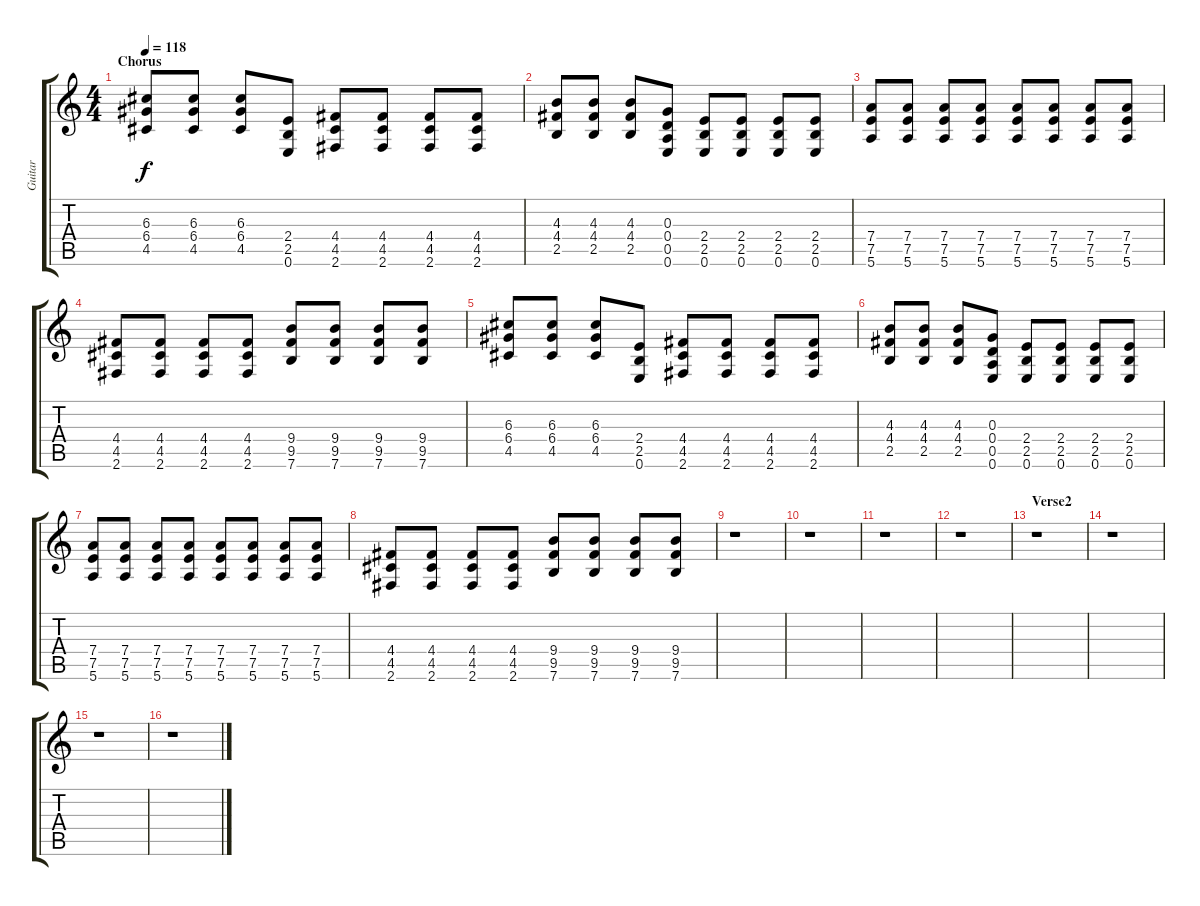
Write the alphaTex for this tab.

\track ("Guitar" "Guitar") {instrument distortionguitar}
\staff {score tabs}
\tuning (E4 B3 G3 D3 A2 E2) {hide}
\ts (4 4)
\section ("" "Chorus")
\tempo 118
\clef g2
\ks c
(6.3 6.4 4.5).8{dy f} (6.3 6.4 4.5).8 (6.3 6.4 4.5).8 (2.4 2.5 0.6).8 (4.4 4.5 2.6).8 (4.4 4.5 2.6).8 (4.4 4.5 2.6).8 (4.4 4.5 2.6).8 |
(4.3 4.4 2.5).8 (4.3 4.4 2.5).8 (4.3 4.4 2.5).8 (0.3 0.4 0.5 0.6).8 (2.4 2.5 0.6).8 (2.4 2.5 0.6).8 (2.4 2.5 0.6).8 (2.4 2.5 0.6).8 |
(7.4 7.5 5.6).8 (7.4 7.5 5.6).8 (7.4 7.5 5.6).8 (7.4 7.5 5.6).8 (7.4 7.5 5.6).8 (7.4 7.5 5.6).8 (7.4 7.5 5.6).8 (7.4 7.5 5.6).8 |
(4.4 4.5 2.6).8 (4.4 4.5 2.6).8 (4.4 4.5 2.6).8 (4.4 4.5 2.6).8 (9.4 9.5 7.6).8 (9.4 9.5 7.6).8 (9.4 9.5 7.6).8 (9.4 9.5 7.6).8 |
(6.3 6.4 4.5).8 (6.3 6.4 4.5).8 (6.3 6.4 4.5).8 (2.4 2.5 0.6).8 (4.4 4.5 2.6).8 (4.4 4.5 2.6).8 (4.4 4.5 2.6).8 (4.4 4.5 2.6).8 |
(4.3 4.4 2.5).8 (4.3 4.4 2.5).8 (4.3 4.4 2.5).8 (0.3 0.4 0.5 0.6).8 (2.4 2.5 0.6).8 (2.4 2.5 0.6).8 (2.4 2.5 0.6).8 (2.4 2.5 0.6).8 |
(7.4 7.5 5.6).8 (7.4 7.5 5.6).8 (7.4 7.5 5.6).8 (7.4 7.5 5.6).8 (7.4 7.5 5.6).8 (7.4 7.5 5.6).8 (7.4 7.5 5.6).8 (7.4 7.5 5.6).8 |
(4.4 4.5 2.6).8 (4.4 4.5 2.6).8 (4.4 4.5 2.6).8 (4.4 4.5 2.6).8 (9.4 9.5 7.6).8 (9.4 9.5 7.6).8 (9.4 9.5 7.6).8 (9.4 9.5 7.6).8 |
r.1 |
r.1 |
r.1 |
r.1 |
\section ("" "Verse2")
r.1 |
r.1 |
r.1 |
r.1
